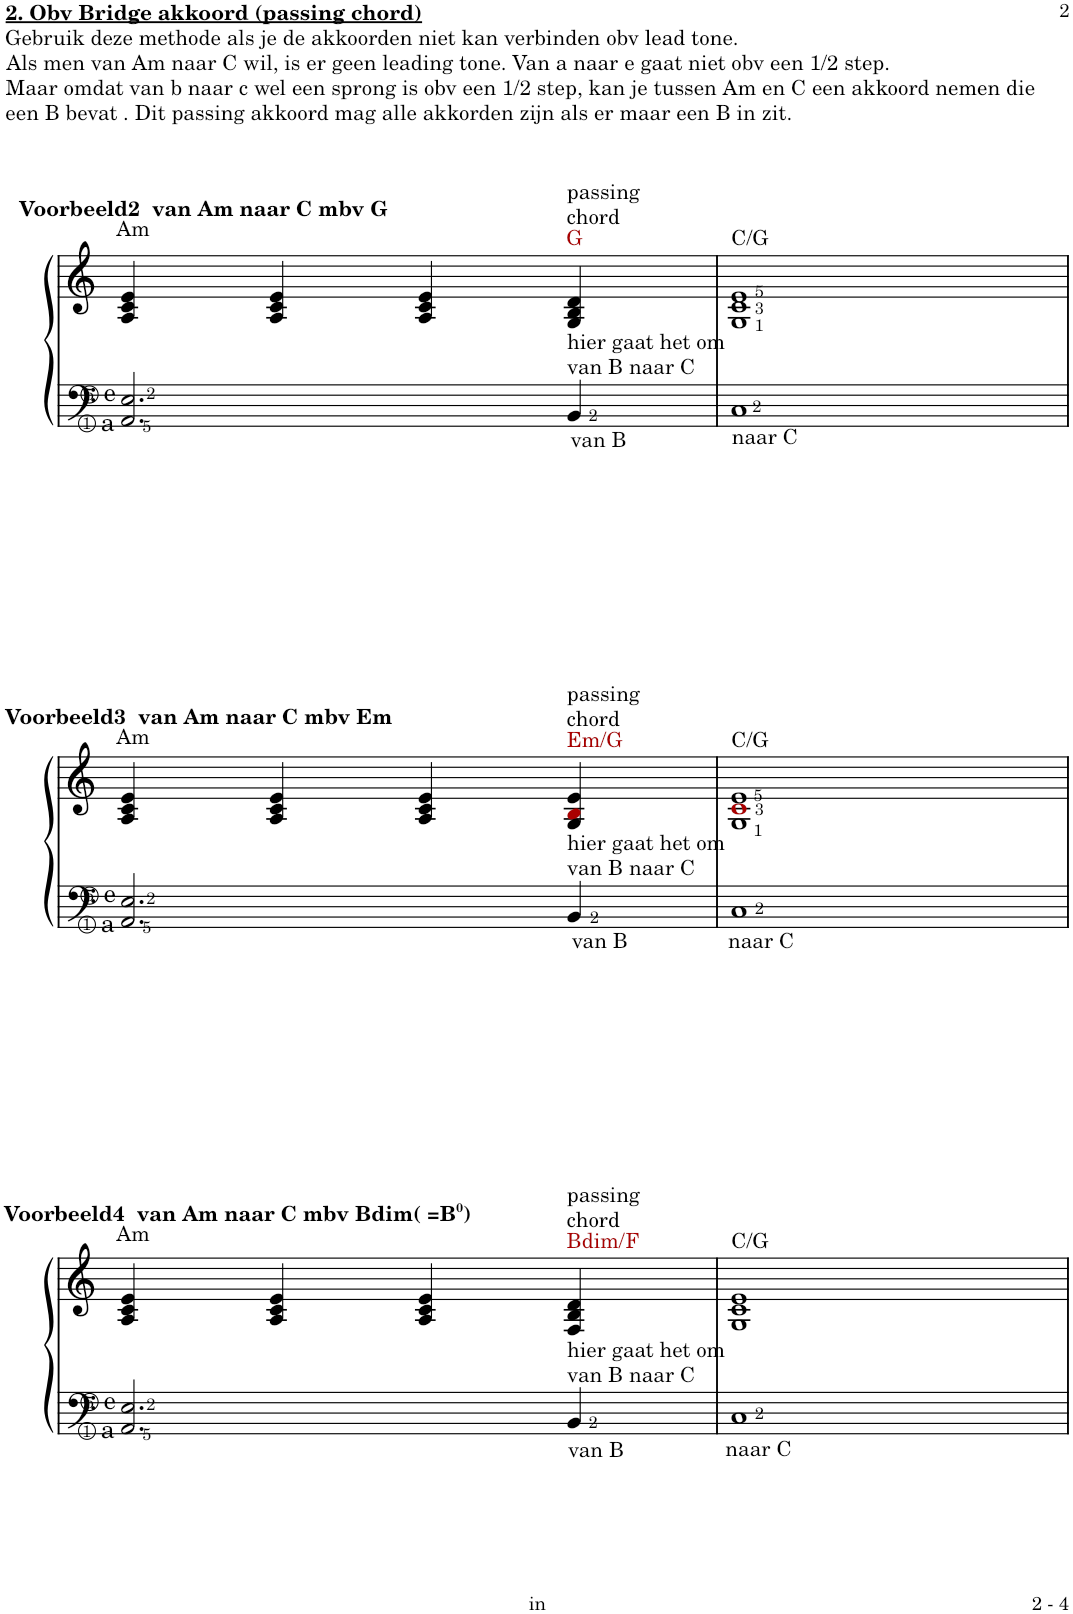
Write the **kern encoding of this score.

**kern	**kern
*part1	*part1
*staff2	*staff1
*I"Piano	*
*I'Pno.	*
!!LO:PB:g=z
*clefF4	*clefG2
*k[]	*k[]
*M4/4	*M4/4
=1	=1
!	!LO:TX:a:B:t=Voorbeeld2  van Am naar C mbv G
!	!LO:TX:a:t=Am
!LO:TX:b:t=a	!
!LO:TX:a:t=e	!
2.AA/ 2.E/	4A/ 4c/ 4e/
.	4A/ 4c/ 4e/
.	4A/ 4c/ 4e/
!	!LO:TX:a:color=#AA0000:t=G
!	!LO:TX:b:t=hier gaat het om
!	!LO:TX:b:t=van B naar C
!	!LO:TX:a:t=passing
!	!LO:TX:a:t=chord
!LO:TX:b:t=van B	!
4BB/	4G/ 4B/ 4d/
=2	=2
!	!LO:TX:a:t=C/G
!LO:TX:b:t=naar C	!
1C	1G 1c 1e
!!LO:LB:g=z
=3	=3
!	!LO:TX:a:B:t=Voorbeeld3  van Am naar C mbv Em
!	!LO:TX:a:t=Am
!LO:TX:b:t=a	!
!LO:TX:a:t=e	!
2.AA/ 2.E/	4A/ 4c/ 4e/
.	4A/ 4c/ 4e/
.	4A/ 4c/ 4e/
!	!LO:TX:a:color=#AA0000:t=Em/G
!	!LO:TX:b:t=hier gaat het om
!	!LO:TX:b:t=van B naar C
!	!LO:TX:a:t=passing
!	!LO:TX:a:t=chord
!LO:TX:b:t=van B	!
4BB/	4G/ 4Bi/ 4e/
=4	=4
!	!LO:TX:a:t=C/G
!LO:TX:b:t=naar C	!
1C	1G 1ci 1e
!!LO:LB:g=z
=5	=5
!	!LO:TX:a:B:t=Voorbeeld4  van Am naar C mbv Bdim( =B
!	!LO:TX:a:t=0
!	!LO:TX:a:t=)
!	!LO:TX:a:t=Am
!LO:TX:b:t=a	!
!LO:TX:a:t=e	!
2.AA/ 2.E/	4A/ 4c/ 4e/
.	4A/ 4c/ 4e/
.	4A/ 4c/ 4e/
!	!LO:TX:a:color=#AA0000:t=Bdim/F
!	!LO:TX:b:t=hier gaat het om
!	!LO:TX:b:t=van B naar C
!	!LO:TX:a:t=passing
!	!LO:TX:a:t=chord
!LO:TX:b:t=van B	!
4BB/	4F/ 4B/ 4d/
=6	=6
!	!LO:TX:a:t=C/G
!LO:TX:b:t=naar C	!
1C	1G 1c 1e
=	=
*-	*-
